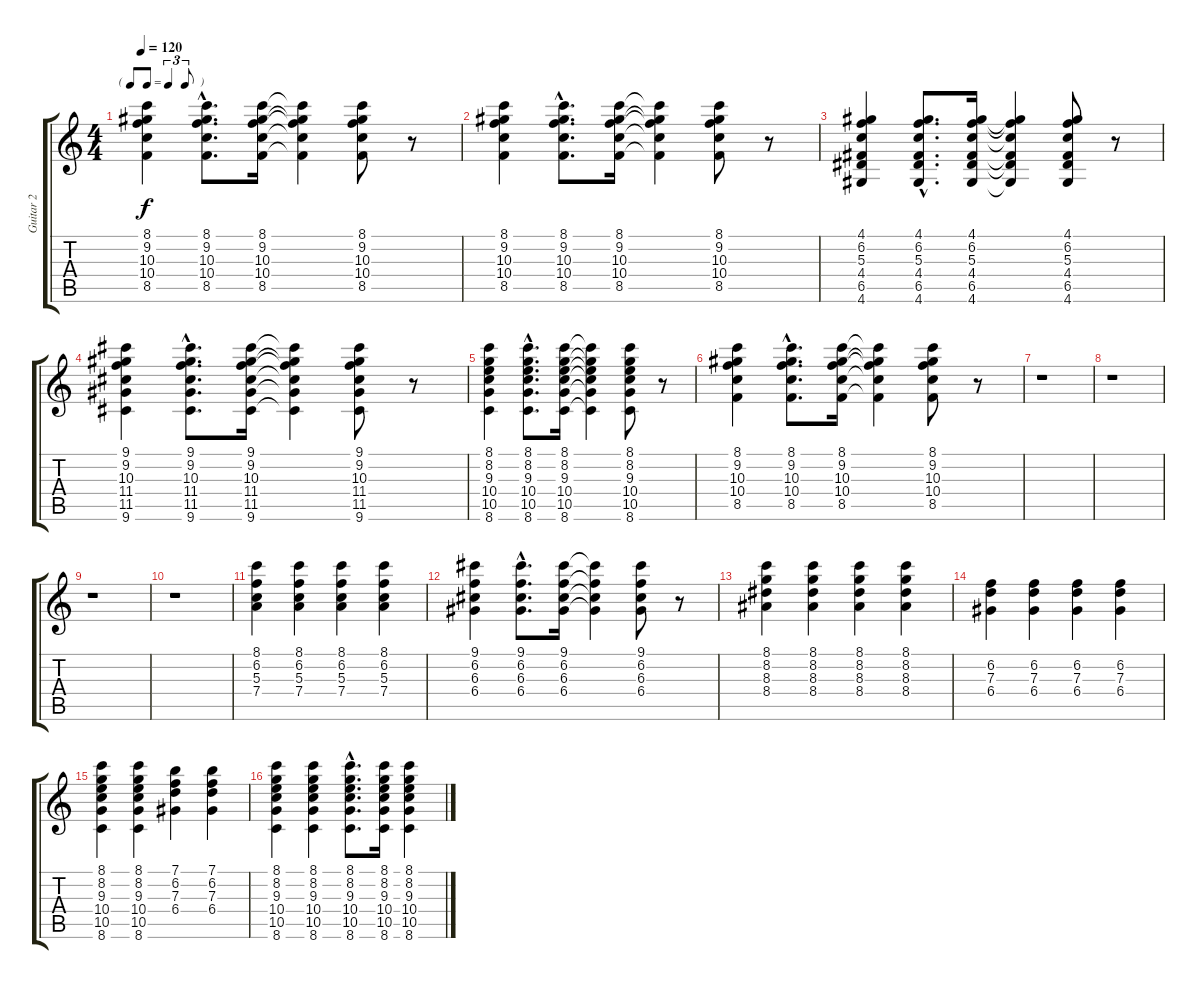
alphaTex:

\track ("Guitar 2" "Guitar 2") {instrument electricguitarclean}
\staff {score tabs}
\tuning (E4 B3 G3 D3 A2 E2) {hide}
\ts (4 4)
\tf triplet8th
\tempo 120
\clef g2
\ks c
(8.1 9.2 10.3 10.4 8.5).4{dy f} (8.1{hac} 9.2{hac} 10.3{hac} 10.4{hac} 8.5{hac}).8{d} (8.1 9.2 10.3 10.4 8.5).16 (8.1{t} 9.2{t} 10.3{t} 10.4{t} 8.5{t}).4 (8.1 9.2 10.3 10.4 8.5).8 r.8 |
(8.1 9.2 10.3 10.4 8.5).4 (8.1{hac} 9.2{hac} 10.3{hac} 10.4{hac} 8.5{hac}).8{d} (8.1 9.2 10.3 10.4 8.5).16 (8.1{t} 9.2{t} 10.3{t} 10.4{t} 8.5{t}).4 (8.1 9.2 10.3 10.4 8.5).8 r.8 |
(4.1 6.2 5.3 4.4 6.5 4.6).4 (4.1{hac} 6.2{hac} 5.3{hac} 4.4{hac} 6.5{hac} 4.6{hac}).8{d} (4.1 6.2 5.3 4.4 6.5 4.6).16 (4.1{t} 6.2{t} 5.3{t} 4.4{t} 6.5{t} 4.6{t}).4 (4.1 6.2 5.3 4.4 6.5 4.6).8 r.8 |
(9.1 9.2 10.3 11.4 11.5 9.6).4 (9.1{hac} 9.2{hac} 10.3{hac} 11.4{hac} 11.5{hac} 9.6{hac}).8{d} (9.1 9.2 10.3 11.4 11.5 9.6).16 (9.1{t} 9.2{t} 10.3{t} 11.4{t} 11.5{t} 9.6{t}).4 (9.1 9.2 10.3 11.4 11.5 9.6).8 r.8 |
(8.1 8.2 9.3 10.4 10.5 8.6).4 (8.1{hac} 8.2{hac} 9.3{hac} 10.4{hac} 10.5{hac} 8.6{hac}).8{d} (8.1 8.2 9.3 10.4 10.5 8.6).16 (8.1{t} 8.2{t} 9.3{t} 10.4{t} 10.5{t} 8.6{t}).4 (8.1 8.2 9.3 10.4 10.5 8.6).8 r.8 |
(8.1 9.2 10.3 10.4 8.5).4 (8.1{hac} 9.2{hac} 10.3{hac} 10.4{hac} 8.5{hac}).8{d} (8.1 9.2 10.3 10.4 8.5).16 (8.1{t} 9.2{t} 10.3{t} 10.4{t} 8.5{t}).4 (8.1 9.2 10.3 10.4 8.5).8 r.8 |
r.1 |
r.1 |
r.1 |
r.1 |
(8.1 6.2 5.3 7.4).4 (8.1 6.2 5.3 7.4).4 (8.1 6.2 5.3 7.4).4 (8.1 6.2 5.3 7.4).4 |
(9.1 6.2 6.3 6.4).4 (9.1{hac} 6.2{hac} 6.3{hac} 6.4{hac}).8{d} (9.1 6.2 6.3 6.4).16 (9.1{t} 6.2{t} 6.3{t} 6.4{t}).4 (9.1 6.2 6.3 6.4).8 r.8 |
(8.1 8.2 8.3 8.4).4 (8.1 8.2 8.3 8.4).4 (8.1 8.2 8.3 8.4).4 (8.1 8.2 8.3 8.4).4 |
(6.2 7.3 6.4).4 (6.2 7.3 6.4).4 (6.2 7.3 6.4).4 (6.2 7.3 6.4).4 |
(8.1 8.2 9.3 10.4 10.5 8.6).4 (8.1 8.2 9.3 10.4 10.5 8.6).4 (7.1 6.2 7.3 6.4).4 (7.1 6.2 7.3 6.4).4 |
(8.1 8.2 9.3 10.4 10.5 8.6).4 (8.1 8.2 9.3 10.4 10.5 8.6).4 (8.1{hac} 8.2{hac} 9.3{hac} 10.4{hac} 10.5{hac} 8.6{hac}).8{d} (8.1 8.2 9.3 10.4 10.5 8.6).16 (8.1 8.2 9.3 10.4 10.5 8.6).4
